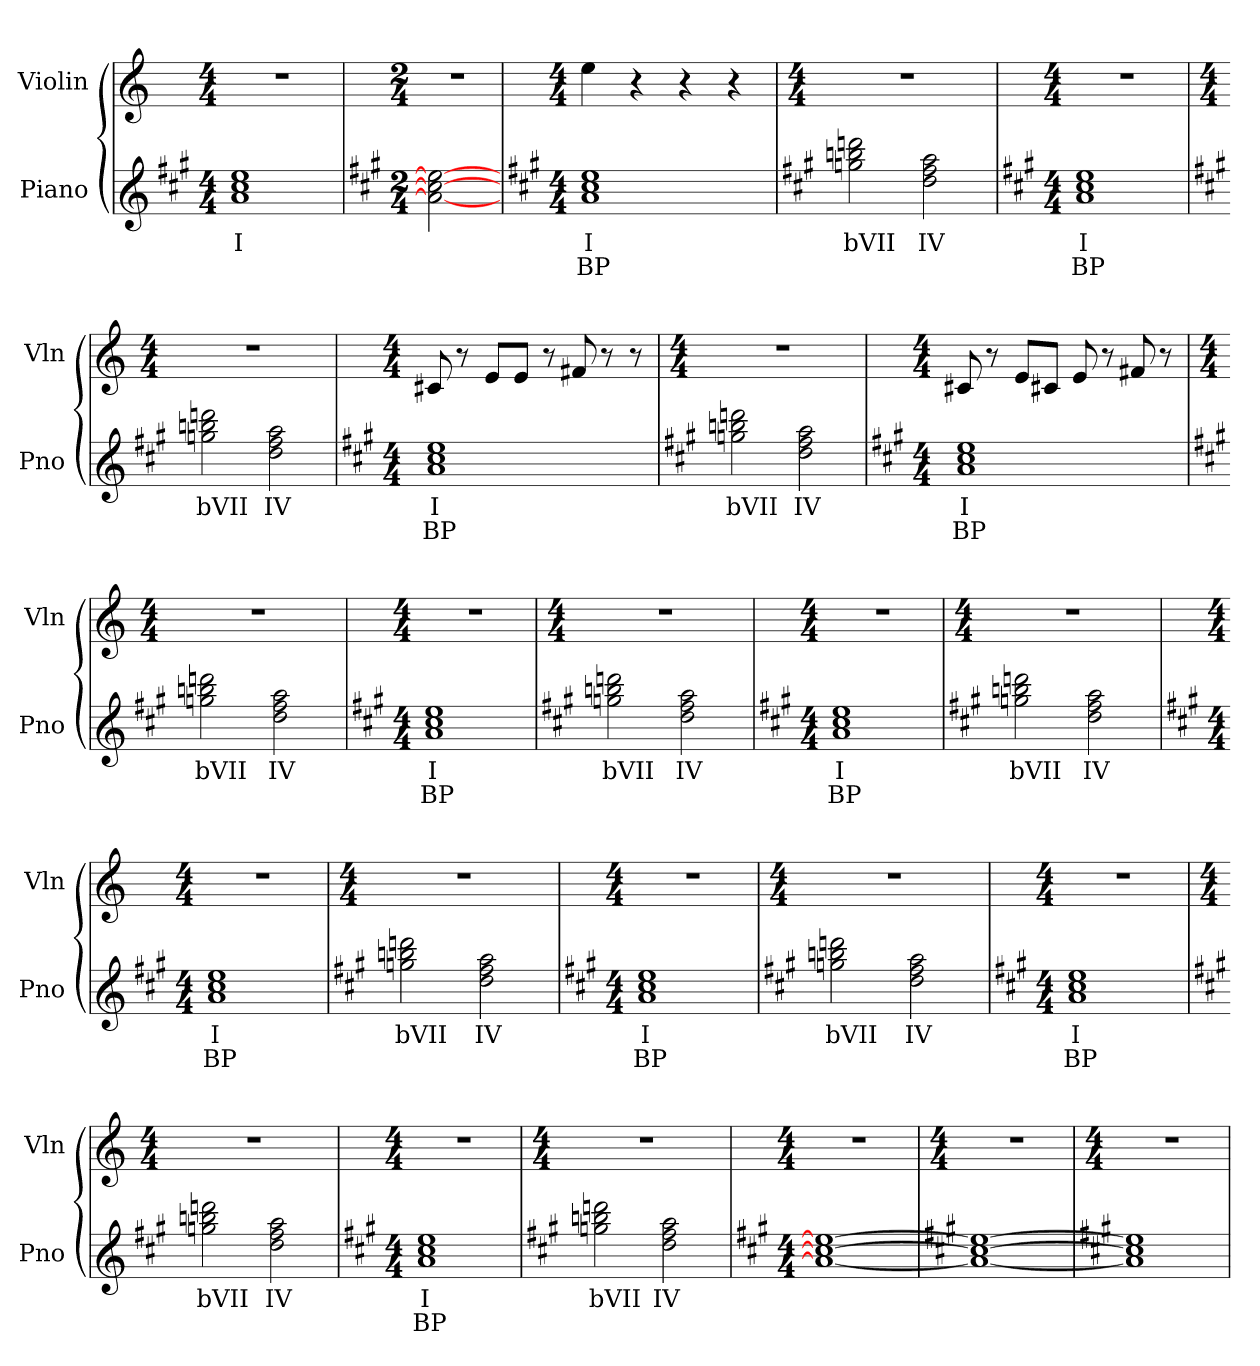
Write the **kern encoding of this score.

**kern	**text	**text	**kern
*part2	*part2	*part2	*part1
*staff2	*staff2	*staff2	*staff1
*I"Piano	*	*	*I"Violin
*I'Pno	*	*	*I'Vln
*k[f#c#g#]	*	*	*
*A:	*	*	*
*M4/4	*	*	*M4/4
=	=	=	=
1a 1cc# 1ee	I	.	1r
=	=	=	=
*k[f#c#g#]	*	*	*
*A:	*	*	*
*M2/4	*	*	*M2/4
2a_ 2cc#_ 2ee_	.	.	2r
=	=	=	=
*k[f#c#g#]	*	*	*
*A:	*	*	*
*M4/4	*	*	*M4/4
1a 1cc# 1ee	I	BP	4ee
.	.	.	4r
.	.	.	4r
.	.	.	4r
=	=	=	=
*k[f#c#g#]	*	*	*
*A:	*	*	*
*	*	*	*M4/4
2ggn 2bbn 2dddn	bVII	.	1r
2dd 2ff# 2aa	IV	.	.
=	=	=	=
*k[f#c#g#]	*	*	*
*A:	*	*	*
*M4/4	*	*	*M4/4
1a 1cc# 1ee	I	BP	1r
=	=	=	=
*k[f#c#g#]	*	*	*
*A:	*	*	*
*	*	*	*M4/4
2ggn 2bbn 2dddn	bVII	.	1r
2dd 2ff# 2aa	IV	.	.
=	=	=	=
*k[f#c#g#]	*	*	*
*A:	*	*	*
*M4/4	*	*	*M4/4
1a 1cc# 1ee	I	BP	8c#X
.	.	.	8r
.	.	.	8eL
.	.	.	8eJ
.	.	.	8r
.	.	.	8f#X
.	.	.	8r
.	.	.	8r
=	=	=	=
*k[f#c#g#]	*	*	*
*A:	*	*	*
*	*	*	*M4/4
2ggn 2bbn 2dddn	bVII	.	1r
2dd 2ff# 2aa	IV	.	.
=	=	=	=
*k[f#c#g#]	*	*	*
*A:	*	*	*
*M4/4	*	*	*M4/4
1a 1cc# 1ee	I	BP	8c#X
.	.	.	8r
.	.	.	8eL
.	.	.	8c#XJ
.	.	.	8e
.	.	.	8r
.	.	.	8f#X
.	.	.	8r
=	=	=	=
*k[f#c#g#]	*	*	*
*A:	*	*	*
*	*	*	*M4/4
2ggn 2bbn 2dddn	bVII	.	1r
2dd 2ff# 2aa	IV	.	.
=	=	=	=
*k[f#c#g#]	*	*	*
*A:	*	*	*
*M4/4	*	*	*M4/4
1a 1cc# 1ee	I	BP	1r
=	=	=	=
*k[f#c#g#]	*	*	*
*A:	*	*	*
*	*	*	*M4/4
2ggn 2bbn 2dddn	bVII	.	1r
2dd 2ff# 2aa	IV	.	.
=	=	=	=
*k[f#c#g#]	*	*	*
*A:	*	*	*
*M4/4	*	*	*M4/4
1a 1cc# 1ee	I	BP	1r
=	=	=	=
*k[f#c#g#]	*	*	*
*A:	*	*	*
*	*	*	*M4/4
2ggn 2bbn 2dddn	bVII	.	1r
2dd 2ff# 2aa	IV	.	.
=	=	=	=
*k[f#c#g#]	*	*	*
*A:	*	*	*
*M4/4	*	*	*M4/4
1a 1cc# 1ee	I	BP	1r
=	=	=	=
*k[f#c#g#]	*	*	*
*A:	*	*	*
*	*	*	*M4/4
2ggn 2bbn 2dddn	bVII	.	1r
2dd 2ff# 2aa	IV	.	.
=	=	=	=
*k[f#c#g#]	*	*	*
*A:	*	*	*
*M4/4	*	*	*M4/4
1a 1cc# 1ee	I	BP	1r
=	=	=	=
*k[f#c#g#]	*	*	*
*A:	*	*	*
*	*	*	*M4/4
2ggn 2bbn 2dddn	bVII	.	1r
2dd 2ff# 2aa	IV	.	.
=	=	=	=
*k[f#c#g#]	*	*	*
*A:	*	*	*
*M4/4	*	*	*M4/4
1a 1cc# 1ee	I	BP	1r
=	=	=	=
*k[f#c#g#]	*	*	*
*A:	*	*	*
*	*	*	*M4/4
2ggn 2bbn 2dddn	bVII	.	1r
2dd 2ff# 2aa	IV	.	.
=	=	=	=
*k[f#c#g#]	*	*	*
*A:	*	*	*
*M4/4	*	*	*M4/4
1a 1cc# 1ee	I	BP	1r
=	=	=	=
*k[f#c#g#]	*	*	*
*A:	*	*	*
*	*	*	*M4/4
2ggn 2bbn 2dddn	bVII	.	1r
2dd 2ff# 2aa	IV	.	.
=	=	=	=
*k[f#c#g#]	*	*	*
*A:	*	*	*
*M4/4	*	*	*M4/4
1a_ 1cc#_ 1ee_	.	.	1r
=	=	=	=
*k[f#c#g#]	*	*	*
*A:	*	*	*
*	*	*	*M4/4
1a_ 1cc#_ 1ee_	.	.	1r
=	=	=	=
*k[f#c#g#]	*	*	*
*A:	*	*	*
*	*	*	*M4/4
1a] 1cc#] 1ee]	.	.	1r
=	=	=	=
*-	*-	*-	*-
